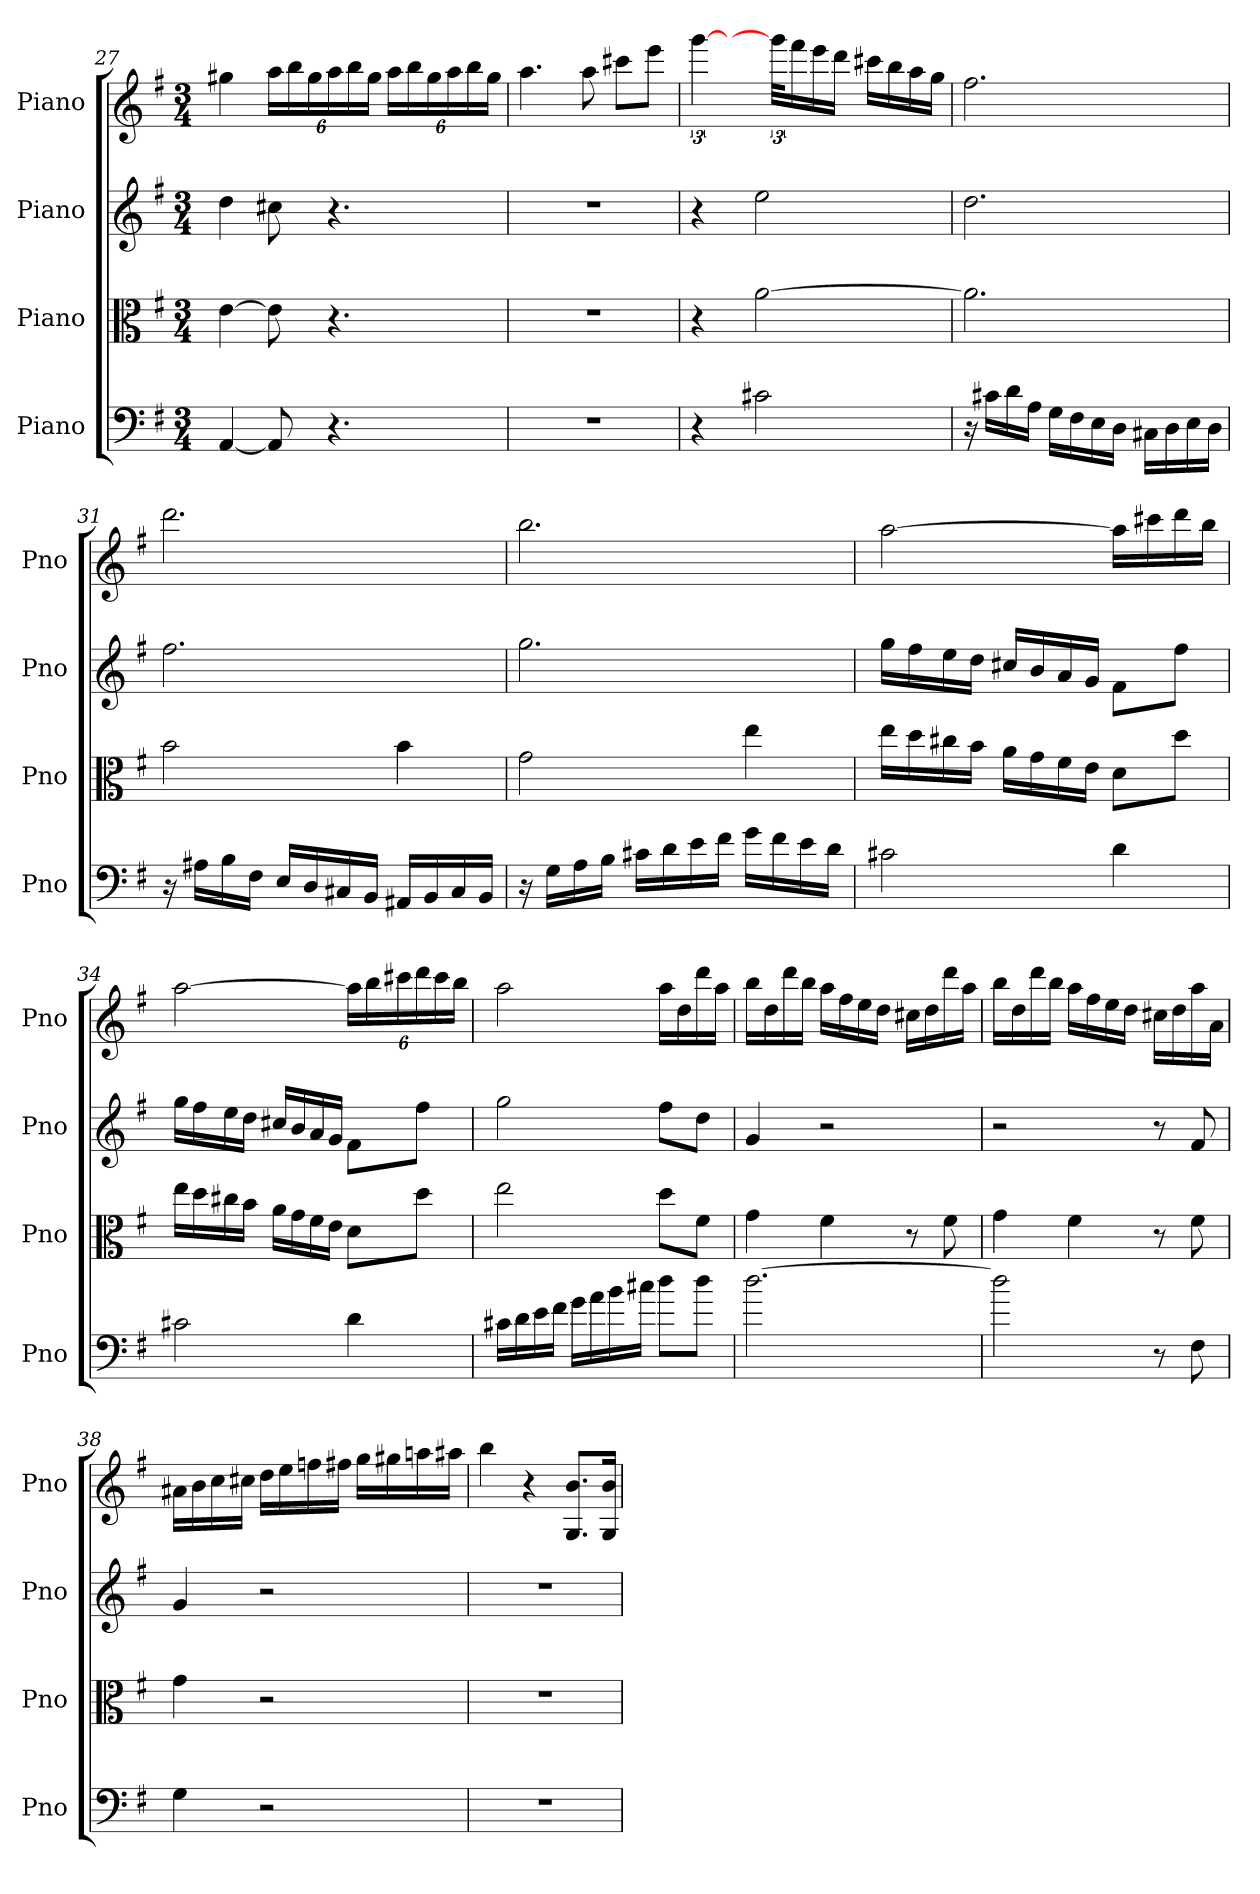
**kern	**kern	**kern	**kern
*part4	*part3	*part2	*part1
*staff4	*staff3	*staff2	*staff1
*I"Piano	*I"Piano	*I"Piano	*I"Piano
*I'Pno	*I'Pno	*I'Pno	*I'Pno
*clefF4	*clefC3	*clefG2	*clefG2
*k[f#]	*k[f#]	*k[f#]	*k[f#]
*M3/4	*M3/4	*M3/4	*M3/4
=27	=27	=27	=27
[4AA/	[4e\	4dd\	4gg#X\
*	*	*	*Xbrackettup
8AA/]	8e\]	8cc#X\	24aa\LL
.	.	.	24bb\
.	.	.	24gg#\
4.r	4.r	4.r	24aa\
.	.	.	24bb\
.	.	.	24gg#\JJ
.	.	.	24aa\LL
.	.	.	24bb\
.	.	.	24gg#\
.	.	.	24aa\
.	.	.	24bb\
.	.	.	24gg#\JJ
=28	=28	=28	=28
2.r	2.r	2.r	4.aa\
.	.	.	8aa\
.	.	.	8ccc#X\L
.	.	.	8eee\J
!!LO:LB:g=z
=29	=29	=29	=29
*	*	*	*brackettup
4r	4r	4r	[6ggg\
.	.	.	8ryy
2c#X\	[2a\	2ee\	.
.	.	.	48ggg\KLL]
.	.	.	16fff#\
.	.	.	16eee\
.	.	.	16ddd\JJ
.	.	.	16ccc#X\LL
.	.	.	16bb\
.	.	.	16aa\
.	.	.	16gg\JJ
=30	=30	=30	=30
16r	2.a\]	2.dd\	2.ff#\
16c#X\LL	.	.	.
16d\	.	.	.
16A\JJ	.	.	.
16G\LL	.	.	.
16F#\	.	.	.
16E\	.	.	.
16D\JJ	.	.	.
16C#X\LL	.	.	.
16D\	.	.	.
16E\	.	.	.
16D\JJ	.	.	.
=31	=31	=31	=31
16r	2b\	2.ff#\	2.ddd\
16A#X\LL	.	.	.
16B\	.	.	.
16F#\JJ	.	.	.
16E/LL	.	.	.
16D/	.	.	.
16C#X/	.	.	.
16BB/JJ	.	.	.
16AA#X/LL	4b\	.	.
16BB/	.	.	.
16C#/	.	.	.
16BB/JJ	.	.	.
!!LO:LB:g=z
=32	=32	=32	=32
16r	2g\	2.gg\	2.bb\
16G\LL	.	.	.
16A\	.	.	.
16B\JJ	.	.	.
16c#X\LL	.	.	.
16d\	.	.	.
16e\	.	.	.
16f#\JJ	.	.	.
16g\LL	4ee\	.	.
16f#\	.	.	.
16e\	.	.	.
16d\JJ	.	.	.
=33	=33	=33	=33
2c#X\	16ee\LL	16gg\LL	[2aa\
.	16dd\	16ff#\	.
.	16cc#X\	16ee\	.
.	16b\JJ	16dd\JJ	.
.	16a\LL	16cc#X/LL	.
.	16g\	16b/	.
.	16f#\	16a/	.
.	16e\JJ	16g/JJ	.
4d\	8d\L	8f#\L	16aa\LL]
.	.	.	16ccc#X\
.	8dd\J	8ff#\J	16ddd\
.	.	.	16bb\JJ
!!LO:PB:g=z
=34	=34	=34	=34
2c#X\	16ee\LL	16gg\LL	[2aa\
.	16dd\	16ff#\	.
.	16cc#X\	16ee\	.
.	16b\JJ	16dd\JJ	.
.	16a\LL	16cc#X/LL	.
.	16g\	16b/	.
.	16f#\	16a/	.
.	16e\JJ	16g/JJ	.
*	*	*	*Xbrackettup
4d\	8d\L	8f#\L	24aa\LL]
.	.	.	24bb\
.	.	.	24ccc#X\
.	8dd\J	8ff#\J	24ddd\
.	.	.	24ccc#\
.	.	.	24bb\JJ
=35	=35	=35	=35
16c#X\LL	2ee\	2gg\	2aa\
16d\	.	.	.
16e\	.	.	.
16f#\JJ	.	.	.
16g\LL	.	.	.
16a\	.	.	.
16b\	.	.	.
16cc#X\JJ	.	.	.
8dd\L	8dd\L	8ff#\L	16aa\LL
.	.	.	16dd\
8dd\J	8f#\J	8dd\J	16ddd\
.	.	.	16aa\JJ
!!LO:LB:g=z
=36	=36	=36	=36
[2.dd\	4g\	4g/	16bb\LL
.	.	.	16dd\
.	.	.	16ddd\
.	.	.	16bb\JJ
.	4f#\	2r	16aa\LL
.	.	.	16ff#\
.	.	.	16ee\
.	.	.	16dd\JJ
.	8r	.	16cc#X\LL
.	.	.	16dd\
.	8f#\	.	16ddd\
.	.	.	16aa\JJ
=37	=37	=37	=37
2dd\]	4g\	2r	16bb\LL
.	.	.	16dd\
.	.	.	16ddd\
.	.	.	16bb\JJ
.	4f#\	.	16aa\LL
.	.	.	16ff#\
.	.	.	16ee\
.	.	.	16dd\JJ
8r	8r	8r	16cc#X\LL
.	.	.	16dd\
8F#\	8f#\	8f#/	16aa\
.	.	.	16a\JJ
=38	=38	=38	=38
4G\	4g\	4g/	16a#X\LL
.	.	.	16b\
.	.	.	16cc\
.	.	.	16cc#X\JJ
2r	2r	2r	16dd\LL
.	.	.	16ee\
.	.	.	16ffn\
.	.	.	16ff#X\JJ
.	.	.	16gg\LL
.	.	.	16gg#X\
.	.	.	16aan\
.	.	.	16aa#X\JJ
!!LO:LB:g=z
=39	=39	=39	=39
2.r	2.r	2.r	4bb\
.	.	.	4r
.	.	.	8.G/ 8.b/L
.	.	.	16G/ 16b/Jk
=	=	=	=
*-	*-	*-	*-
